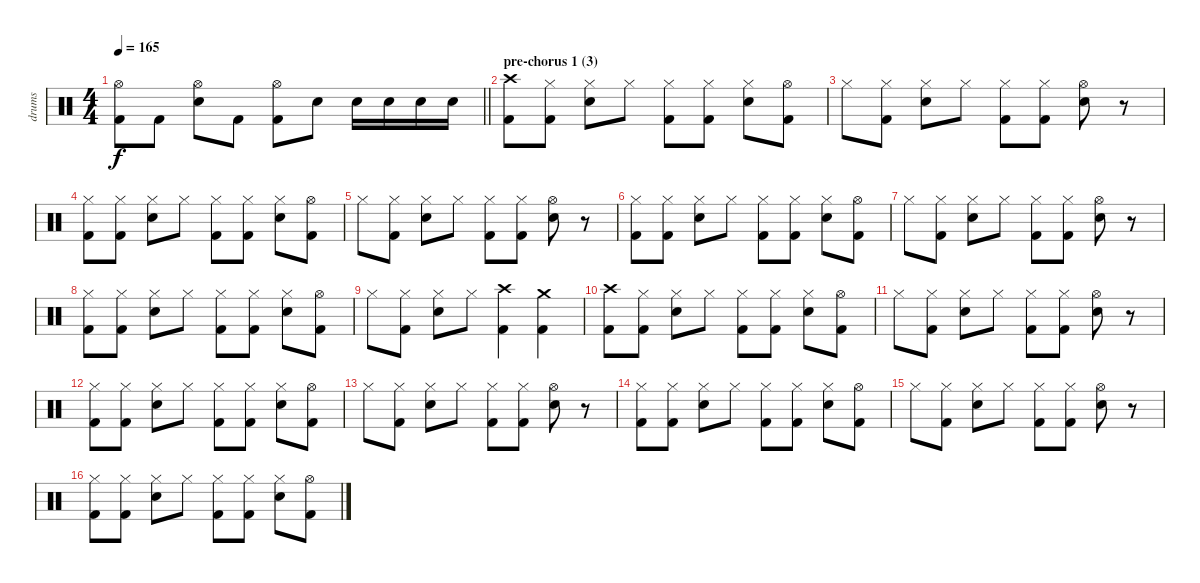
\track ("drums" "drums") {instrument percussion}
\staff {score}
\articulation defaults
\ts (4 4)
\tempo 165
\clef neutral
\barLineRight lightlight
\ks c
("Hi-Hat (open)" "Kick (hit) 2").8{dy f} "Kick (hit) 2".8 ("Hi-Hat (open)" "Snare (hit) 2").8 "Kick (hit) 2".8 ("Hi-Hat (open)" "Kick (hit) 2").8 "Snare (hit) 2".8 "Snare (hit) 2".16 "Snare (hit) 2".16 "Snare (hit) 2".16 "Snare (hit) 2".16 |
\section ("" "pre-chorus 1 (3)")
("Crash high (hit)" "Kick (hit) 2").8 ("Hi-Hat (closed)" "Kick (hit) 2").8 ("Hi-Hat (closed)" "Snare (hit) 2").8 "Hi-Hat (closed)".8 ("Hi-Hat (closed)" "Kick (hit) 2").8 ("Hi-Hat (closed)" "Kick (hit) 2").8 ("Hi-Hat (closed)" "Snare (hit) 2").8 ("Hi-Hat (open)" "Kick (hit) 2").8 |
"Hi-Hat (closed)".8 ("Hi-Hat (closed)" "Kick (hit) 2").8 ("Hi-Hat (closed)" "Snare (hit) 2").8 "Hi-Hat (closed)".8 ("Hi-Hat (closed)" "Kick (hit) 2").8 ("Hi-Hat (closed)" "Kick (hit) 2").8 ("Hi-Hat (open)" "Snare (hit) 2").8 r.8 |
("Hi-Hat (closed)" "Kick (hit) 2").8 ("Hi-Hat (closed)" "Kick (hit) 2").8 ("Hi-Hat (closed)" "Snare (hit) 2").8 "Hi-Hat (closed)".8 ("Hi-Hat (closed)" "Kick (hit) 2").8 ("Hi-Hat (closed)" "Kick (hit) 2").8 ("Hi-Hat (closed)" "Snare (hit) 2").8 ("Hi-Hat (open)" "Kick (hit) 2").8 |
"Hi-Hat (closed)".8 ("Hi-Hat (closed)" "Kick (hit) 2").8 ("Hi-Hat (closed)" "Snare (hit) 2").8 "Hi-Hat (closed)".8 ("Hi-Hat (closed)" "Kick (hit) 2").8 ("Hi-Hat (closed)" "Kick (hit) 2").8 ("Hi-Hat (open)" "Snare (hit) 2").8 r.8 |
("Hi-Hat (closed)" "Kick (hit) 2").8 ("Hi-Hat (closed)" "Kick (hit) 2").8 ("Hi-Hat (closed)" "Snare (hit) 2").8 "Hi-Hat (closed)".8 ("Hi-Hat (closed)" "Kick (hit) 2").8 ("Hi-Hat (closed)" "Kick (hit) 2").8 ("Hi-Hat (closed)" "Snare (hit) 2").8 ("Hi-Hat (open)" "Kick (hit) 2").8 |
"Hi-Hat (closed)".8 ("Hi-Hat (closed)" "Kick (hit) 2").8 ("Hi-Hat (closed)" "Snare (hit) 2").8 "Hi-Hat (closed)".8 ("Hi-Hat (closed)" "Kick (hit) 2").8 ("Hi-Hat (closed)" "Kick (hit) 2").8 ("Hi-Hat (open)" "Snare (hit) 2").8 r.8 |
("Hi-Hat (closed)" "Kick (hit) 2").8 ("Hi-Hat (closed)" "Kick (hit) 2").8 ("Hi-Hat (closed)" "Snare (hit) 2").8 "Hi-Hat (closed)".8 ("Hi-Hat (closed)" "Kick (hit) 2").8 ("Hi-Hat (closed)" "Kick (hit) 2").8 ("Hi-Hat (closed)" "Snare (hit) 2").8 ("Hi-Hat (open)" "Kick (hit) 2").8 |
"Hi-Hat (closed)".8 ("Hi-Hat (closed)" "Kick (hit) 2").8 ("Hi-Hat (closed)" "Snare (hit) 2").8 "Hi-Hat (closed)".8 ("Crash high (hit)" "Kick (hit) 2").4 ("Crash medium (hit)" "Kick (hit) 2").4 |
("Crash high (hit)" "Kick (hit) 2").8 ("Hi-Hat (closed)" "Kick (hit) 2").8 ("Hi-Hat (closed)" "Snare (hit) 2").8 "Hi-Hat (closed)".8 ("Hi-Hat (closed)" "Kick (hit) 2").8 ("Hi-Hat (closed)" "Kick (hit) 2").8 ("Hi-Hat (closed)" "Snare (hit) 2").8 ("Hi-Hat (open)" "Kick (hit) 2").8 |
"Hi-Hat (closed)".8 ("Hi-Hat (closed)" "Kick (hit) 2").8 ("Hi-Hat (closed)" "Snare (hit) 2").8 "Hi-Hat (closed)".8 ("Hi-Hat (closed)" "Kick (hit) 2").8 ("Hi-Hat (closed)" "Kick (hit) 2").8 ("Hi-Hat (open)" "Snare (hit) 2").8 r.8 |
("Hi-Hat (closed)" "Kick (hit) 2").8 ("Hi-Hat (closed)" "Kick (hit) 2").8 ("Hi-Hat (closed)" "Snare (hit) 2").8 "Hi-Hat (closed)".8 ("Hi-Hat (closed)" "Kick (hit) 2").8 ("Hi-Hat (closed)" "Kick (hit) 2").8 ("Hi-Hat (closed)" "Snare (hit) 2").8 ("Hi-Hat (open)" "Kick (hit) 2").8 |
"Hi-Hat (closed)".8 ("Hi-Hat (closed)" "Kick (hit) 2").8 ("Hi-Hat (closed)" "Snare (hit) 2").8 "Hi-Hat (closed)".8 ("Hi-Hat (closed)" "Kick (hit) 2").8 ("Hi-Hat (closed)" "Kick (hit) 2").8 ("Hi-Hat (open)" "Snare (hit) 2").8 r.8 |
("Hi-Hat (closed)" "Kick (hit) 2").8 ("Hi-Hat (closed)" "Kick (hit) 2").8 ("Hi-Hat (closed)" "Snare (hit) 2").8 "Hi-Hat (closed)".8 ("Hi-Hat (closed)" "Kick (hit) 2").8 ("Hi-Hat (closed)" "Kick (hit) 2").8 ("Hi-Hat (closed)" "Snare (hit) 2").8 ("Hi-Hat (open)" "Kick (hit) 2").8 |
"Hi-Hat (closed)".8 ("Hi-Hat (closed)" "Kick (hit) 2").8 ("Hi-Hat (closed)" "Snare (hit) 2").8 "Hi-Hat (closed)".8 ("Hi-Hat (closed)" "Kick (hit) 2").8 ("Hi-Hat (closed)" "Kick (hit) 2").8 ("Hi-Hat (open)" "Snare (hit) 2").8 r.8 |
("Hi-Hat (closed)" "Kick (hit) 2").8 ("Hi-Hat (closed)" "Kick (hit) 2").8 ("Hi-Hat (closed)" "Snare (hit) 2").8 "Hi-Hat (closed)".8 ("Hi-Hat (closed)" "Kick (hit) 2").8 ("Hi-Hat (closed)" "Kick (hit) 2").8 ("Hi-Hat (closed)" "Snare (hit) 2").8 ("Hi-Hat (open)" "Kick (hit) 2").8
